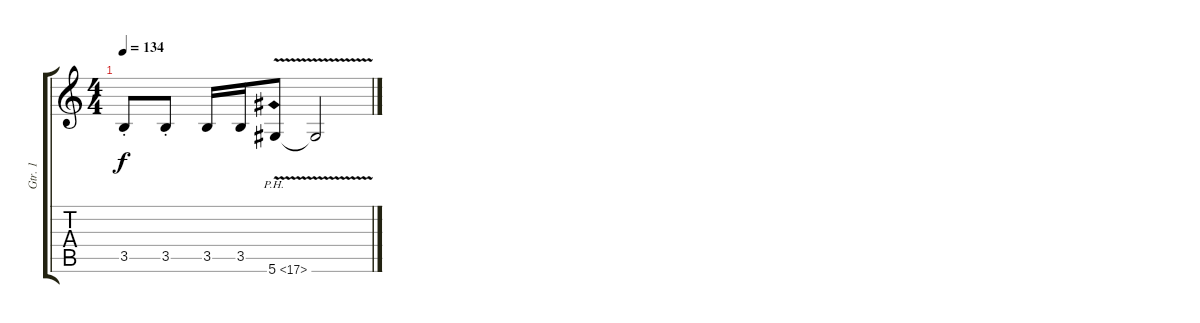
\track ("Gtr. 1" "Gtr. 1") {instrument distortionguitar}
\staff {score tabs}
\tuning (Eb4 Bb3 Gb3 Db3 Ab2 Eb2) {hide}
\ts (4 4)
\tempo 134
\clef g2
\ks c
3.5{st}.8{dy f} 3.5{st}.8 3.5.16 3.5.16 5.6{ph 12 v}.8 5.6{t}.2
